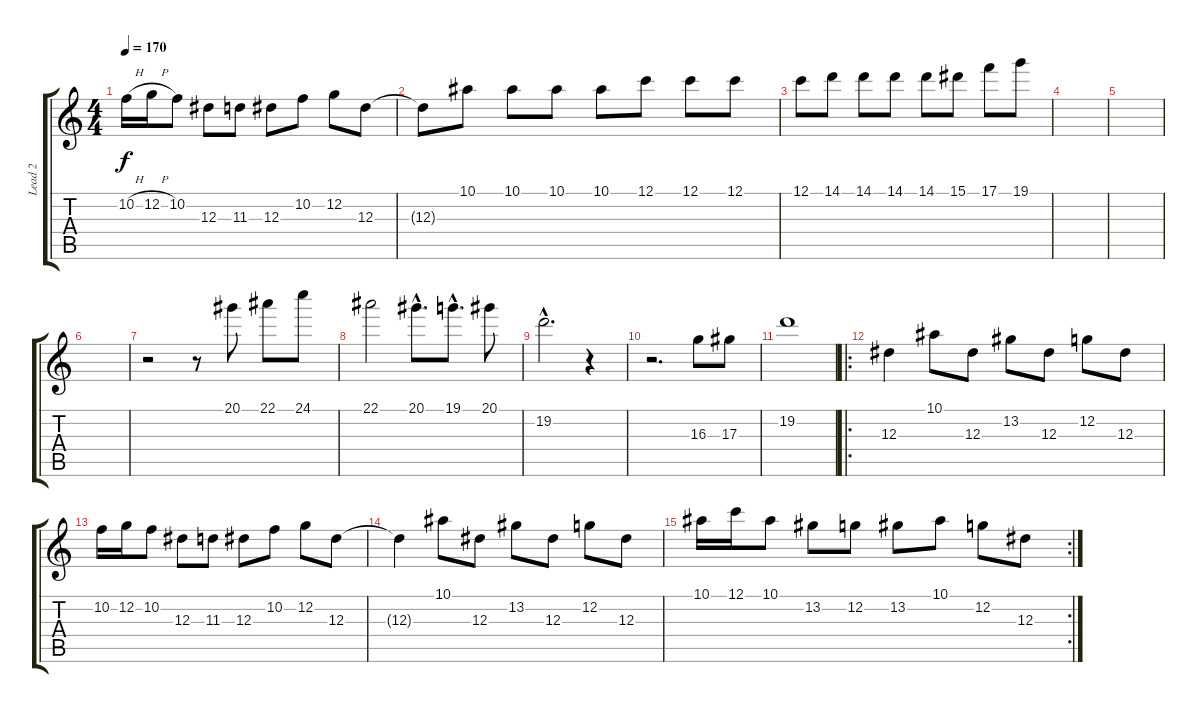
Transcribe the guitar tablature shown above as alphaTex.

\track ("Lead 2" "Lead 2") {instrument distortionguitar}
\staff {score tabs}
\tuning (C4 G3 Eb3 Bb2 F2 C2) {hide}
\ts (4 4)
\tempo 170
\clef g2
\ks c
10.2{h}.16{dy f} 12.2{h}.16 10.2.8 12.3.8 11.3.8 12.3.8 10.2.8 12.2.8 12.3.8 |
12.3{t}.8 10.1.8 10.1.8 10.1.8 10.1.8 12.1.8 12.1.8 12.1.8 |
12.1.8 14.1.8 14.1.8 14.1.8 14.1.8 15.1.8 17.1.8 19.1.8 |
|
|
|
r.2 r.8 20.1.8 22.1.8 24.1.8 |
22.1.2 20.1{hac}.8{d} 19.1{hac}.8{d} 20.1.8 |
19.2{hac}.2{d} r.4 |
r.2{d} 16.3.8 17.3.8 |
19.2.1 |
\ro
12.3.4 10.1.8 12.3.8 13.2.8 12.3.8 12.2.8 12.3.8 |
10.2.16 12.2.16 10.2.8 12.3.8 11.3.8 12.3.8 10.2.8 12.2.8 12.3.8 |
12.3{t}.4 10.1.8 12.3.8 13.2.8 12.3.8 12.2.8 12.3.8 |
\rc 2
10.1.16 12.1.16 10.1.8 13.2.8 12.2.8 13.2.8 10.1.8 12.2.8 12.3.8
